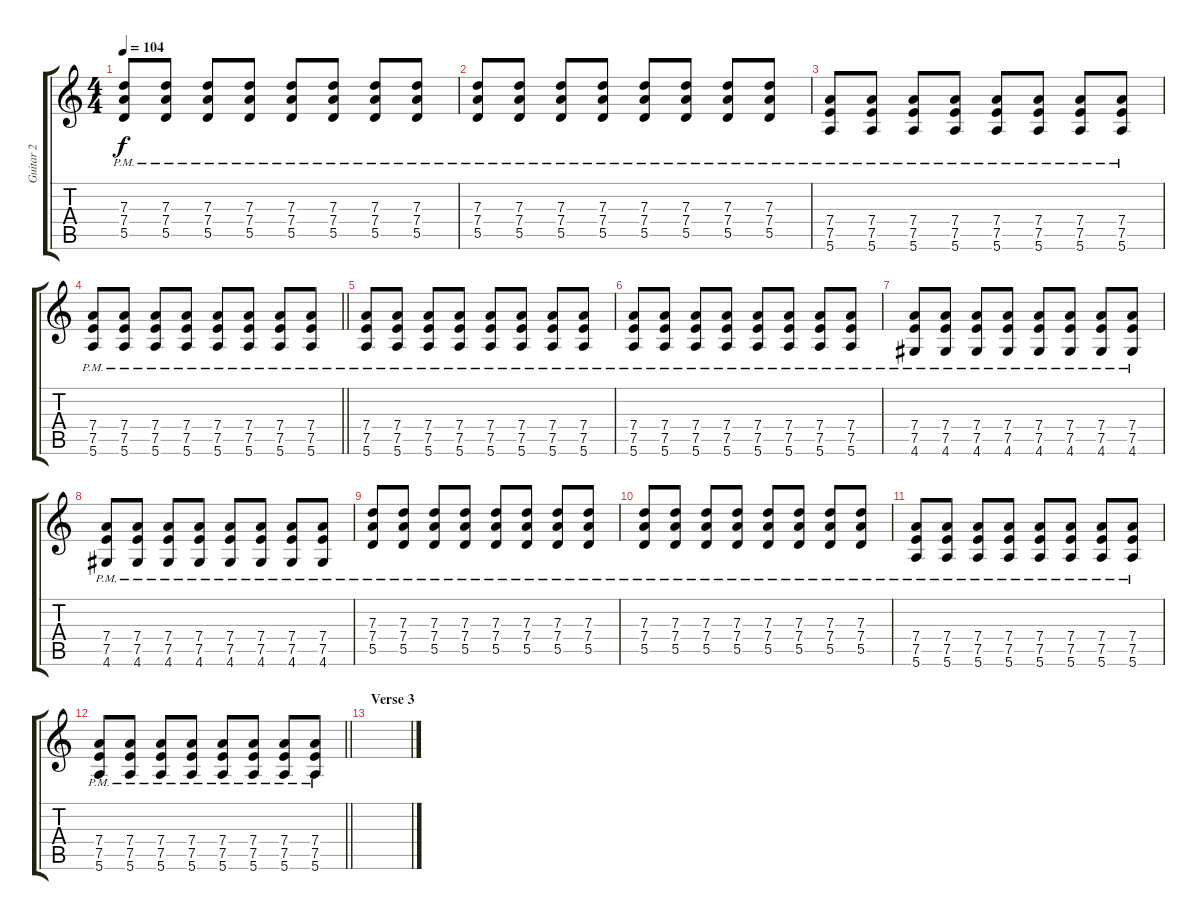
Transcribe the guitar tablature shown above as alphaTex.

\track ("Guitar 2" "Guitar 2") {instrument electricguitarclean}
\staff {score tabs}
\tuning (E4 B3 G3 D3 A2 E2) {hide}
\ts (4 4)
\tempo 104
\clef g2
\ks c
(7.3{pm} 7.4{pm} 5.5{pm}).8{dy f} (7.3{pm} 7.4{pm} 5.5{pm}).8 (7.3{pm} 7.4{pm} 5.5{pm}).8 (7.3{pm} 7.4{pm} 5.5{pm}).8 (7.3{pm} 7.4{pm} 5.5{pm}).8 (7.3{pm} 7.4{pm} 5.5{pm}).8 (7.3{pm} 7.4{pm} 5.5{pm}).8 (7.3{pm} 7.4{pm} 5.5{pm}).8 |
(7.3{pm} 7.4{pm} 5.5{pm}).8 (7.3{pm} 7.4{pm} 5.5{pm}).8 (7.3{pm} 7.4{pm} 5.5{pm}).8 (7.3{pm} 7.4{pm} 5.5{pm}).8 (7.3{pm} 7.4{pm} 5.5{pm}).8 (7.3{pm} 7.4{pm} 5.5{pm}).8 (7.3{pm} 7.4{pm} 5.5{pm}).8 (7.3{pm} 7.4{pm} 5.5{pm}).8 |
(7.4{pm} 7.5{pm} 5.6{pm}).8 (7.4{pm} 7.5{pm} 5.6{pm}).8 (7.4{pm} 7.5{pm} 5.6{pm}).8 (7.4{pm} 7.5{pm} 5.6{pm}).8 (7.4{pm} 7.5{pm} 5.6{pm}).8 (7.4{pm} 7.5{pm} 5.6{pm}).8 (7.4{pm} 7.5{pm} 5.6{pm}).8 (7.4{pm} 7.5{pm} 5.6{pm}).8 |
\barLineRight lightlight
(7.4{pm} 7.5{pm} 5.6{pm}).8 (7.4{pm} 7.5{pm} 5.6{pm}).8 (7.4{pm} 7.5{pm} 5.6{pm}).8 (7.4{pm} 7.5{pm} 5.6{pm}).8 (7.4{pm} 7.5{pm} 5.6{pm}).8 (7.4{pm} 7.5{pm} 5.6{pm}).8 (7.4{pm} 7.5{pm} 5.6{pm}).8 (7.4{pm} 7.5{pm} 5.6{pm}).8 |
(7.4{pm} 7.5{pm} 5.6{pm}).8{volume 9 instrument overdrivenguitar} (7.4{pm} 7.5{pm} 5.6{pm}).8 (7.4{pm} 7.5{pm} 5.6{pm}).8 (7.4{pm} 7.5{pm} 5.6{pm}).8 (7.4{pm} 7.5{pm} 5.6{pm}).8 (7.4{pm} 7.5{pm} 5.6{pm}).8 (7.4{pm} 7.5{pm} 5.6{pm}).8 (7.4{pm} 7.5{pm} 5.6{pm}).8 |
(7.4{pm} 7.5{pm} 5.6{pm}).8 (7.4{pm} 7.5{pm} 5.6{pm}).8 (7.4{pm} 7.5{pm} 5.6{pm}).8 (7.4{pm} 7.5{pm} 5.6{pm}).8 (7.4{pm} 7.5{pm} 5.6{pm}).8 (7.4{pm} 7.5{pm} 5.6{pm}).8 (7.4{pm} 7.5{pm} 5.6{pm}).8 (7.4{pm} 7.5{pm} 5.6{pm}).8 |
(7.4{pm} 7.5{pm} 4.6{pm}).8 (7.4{pm} 7.5{pm} 4.6{pm}).8 (7.4{pm} 7.5{pm} 4.6{pm}).8 (7.4{pm} 7.5{pm} 4.6{pm}).8 (7.4{pm} 7.5{pm} 4.6{pm}).8 (7.4{pm} 7.5{pm} 4.6{pm}).8 (7.4{pm} 7.5{pm} 4.6{pm}).8 (7.4{pm} 7.5{pm} 4.6{pm}).8 |
(7.4{pm} 7.5{pm} 4.6{pm}).8 (7.4{pm} 7.5{pm} 4.6{pm}).8 (7.4{pm} 7.5{pm} 4.6{pm}).8 (7.4{pm} 7.5{pm} 4.6{pm}).8 (7.4{pm} 7.5{pm} 4.6{pm}).8 (7.4{pm} 7.5{pm} 4.6{pm}).8 (7.4{pm} 7.5{pm} 4.6{pm}).8 (7.4{pm} 7.5{pm} 4.6{pm}).8 |
(7.3{pm} 7.4{pm} 5.5{pm}).8 (7.3{pm} 7.4{pm} 5.5{pm}).8 (7.3{pm} 7.4{pm} 5.5{pm}).8 (7.3{pm} 7.4{pm} 5.5{pm}).8 (7.3{pm} 7.4{pm} 5.5{pm}).8 (7.3{pm} 7.4{pm} 5.5{pm}).8 (7.3{pm} 7.4{pm} 5.5{pm}).8 (7.3{pm} 7.4{pm} 5.5{pm}).8 |
(7.3{pm} 7.4{pm} 5.5{pm}).8 (7.3{pm} 7.4{pm} 5.5{pm}).8 (7.3{pm} 7.4{pm} 5.5{pm}).8 (7.3{pm} 7.4{pm} 5.5{pm}).8 (7.3{pm} 7.4{pm} 5.5{pm}).8 (7.3{pm} 7.4{pm} 5.5{pm}).8 (7.3{pm} 7.4{pm} 5.5{pm}).8 (7.3{pm} 7.4{pm} 5.5{pm}).8 |
(7.4{pm} 7.5{pm} 5.6{pm}).8 (7.4{pm} 7.5{pm} 5.6{pm}).8 (7.4{pm} 7.5{pm} 5.6{pm}).8 (7.4{pm} 7.5{pm} 5.6{pm}).8 (7.4{pm} 7.5{pm} 5.6{pm}).8 (7.4{pm} 7.5{pm} 5.6{pm}).8 (7.4{pm} 7.5{pm} 5.6{pm}).8 (7.4{pm} 7.5{pm} 5.6{pm}).8 |
\barLineRight lightlight
(7.4{pm} 7.5{pm} 5.6{pm}).8 (7.4{pm} 7.5{pm} 5.6{pm}).8 (7.4{pm} 7.5{pm} 5.6{pm}).8 (7.4{pm} 7.5{pm} 5.6{pm}).8 (7.4{pm} 7.5{pm} 5.6{pm}).8 (7.4{pm} 7.5{pm} 5.6{pm}).8 (7.4{pm} 7.5{pm} 5.6{pm}).8 (7.4{pm} 7.5{pm} 5.6{pm}).8 |
\section ("" "Verse 3")
